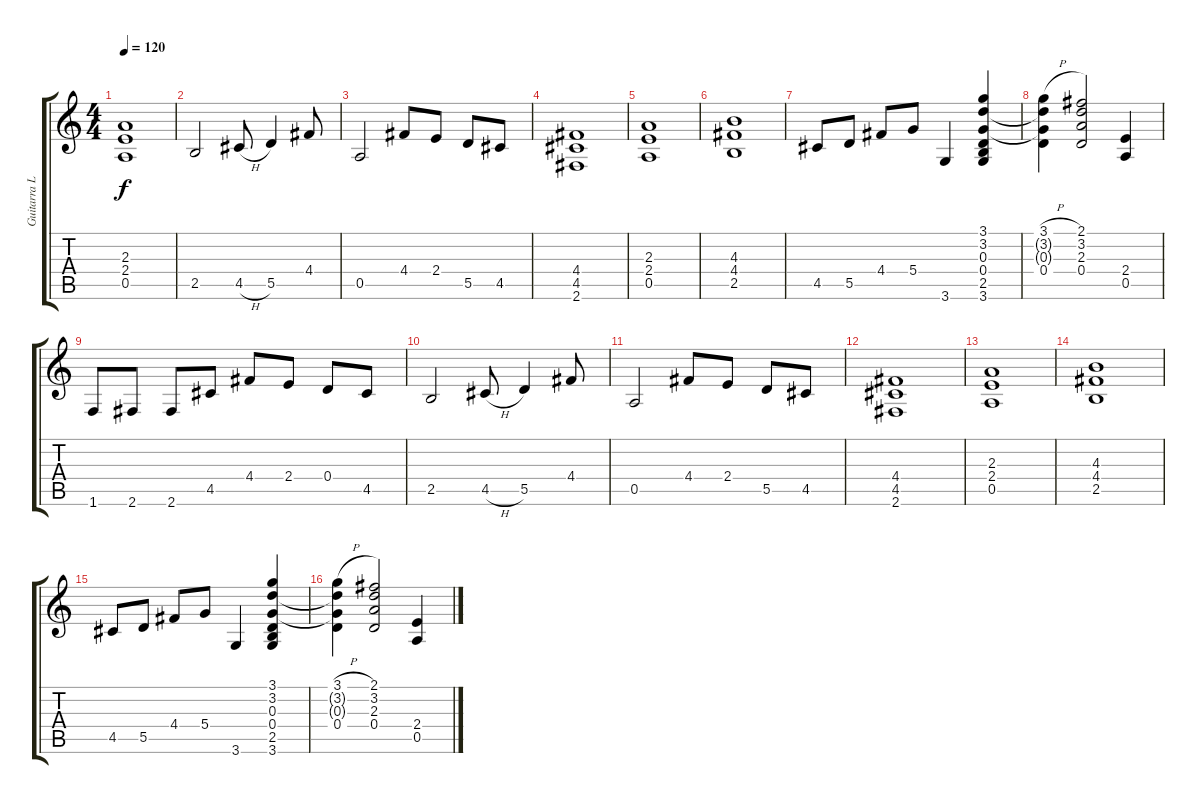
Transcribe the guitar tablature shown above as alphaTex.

\track ("Guitarra Lider" "Guitarra L") {instrument overdrivenguitar}
\staff {score tabs}
\tuning (E4 B3 G3 D3 A2 E2) {hide}
\ts (4 4)
\tempo 120
\clef g2
\ks c
(2.3 2.4 0.5).1{dy f} |
2.5.2 4.5{h}.8 5.5.4 4.4.8 |
0.5.2 4.4.8 2.4.8 5.5.8 4.5.8 |
(4.4 4.5 2.6).1 |
(2.3 2.4 0.5).1 |
(4.3 4.4 2.5).1 |
4.5.8 5.5.8 4.4.8 5.4.8 3.6.4 (3.1 3.2 0.3 0.4 2.5 3.6).4 |
(3.1{h} 3.2{t} 0.3{t} 0.4).4 (2.1 3.2 2.3 0.4).2 (2.4 0.5).4 |
1.6.8 2.6.8 2.6.8 4.5.8 4.4.8 2.4.8 0.4.8 4.5.8 |
2.5.2 4.5{h}.8 5.5.4 4.4.8 |
0.5.2 4.4.8 2.4.8 5.5.8 4.5.8 |
(4.4 4.5 2.6).1 |
(2.3 2.4 0.5).1 |
(4.3 4.4 2.5).1 |
4.5.8 5.5.8 4.4.8 5.4.8 3.6.4 (3.1 3.2 0.3 0.4 2.5 3.6).4 |
(3.1{h} 3.2{t} 0.3{t} 0.4).4 (2.1 3.2 2.3 0.4).2 (2.4 0.5).4
